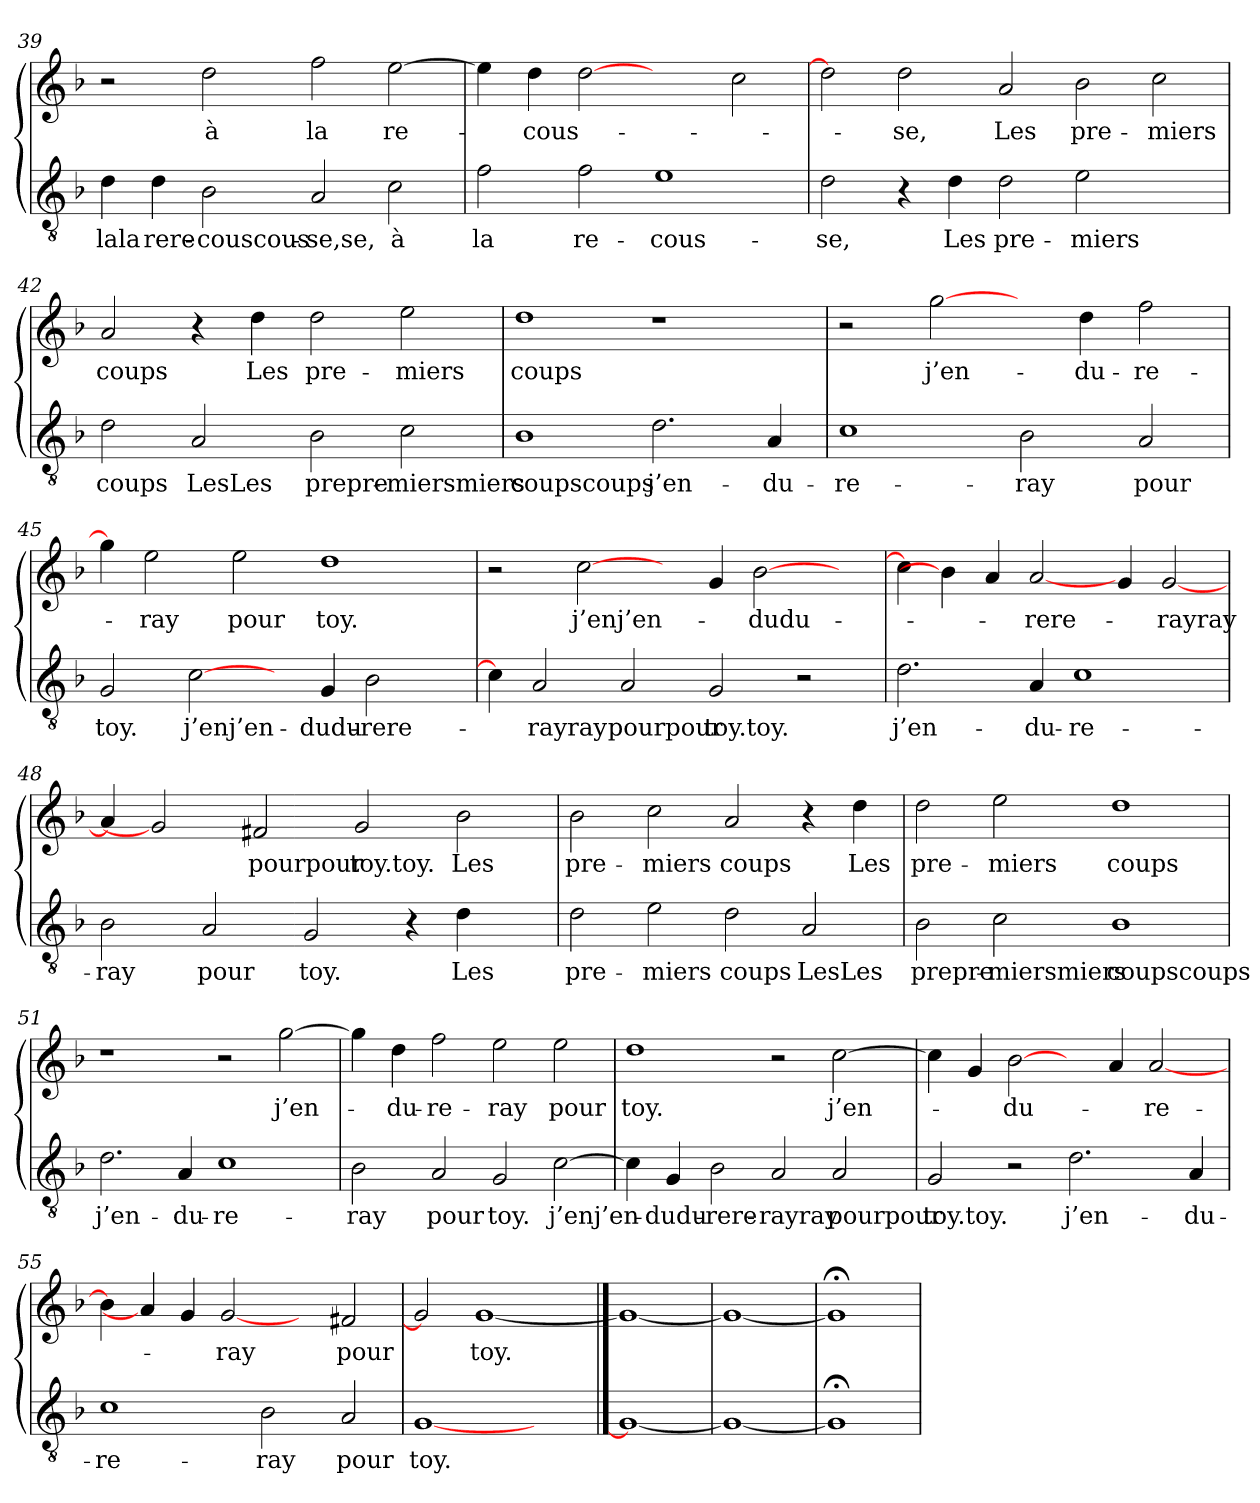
**kern	**text	**kern	**text
*part1	*part1	*part1	*part1
*staff2	*staff2	*staff1	*staff1
!!LO:LB:g=z
*clefGv2	*	*clefG2	*
*k[b-]	*	*k[b-]	*
=39	=39	=39	=39
4d	lala	2r	.
4d	rere-	.	.
2B-	-couscous-	2dd	à
2A	-se,se,	2ff	la
2c	à	[2ee	re-
=40	=40	=40	=40
2f	la	4ee]	.
.	.	4dd	-cous-
2f	re-	[2dd	.
1e	-cous-	2ryy	.
.	.	2cc	.
=41	=41	=41	=41
2d	-se,	2dd]	.
4r	.	2dd	-se,
4d	Les	.	.
2d	pre-	2a	Les
2e	-miers	2b-	pre-
2ryy	.	2cc	-miers
=42	=42	=42	=42
2d	coups	2a	coups
2A	LesLes	4r	.
.	.	4dd	Les
2B-	prepre-	2dd	pre-
2c	-miersmiers	2ee	-miers
!!LO:LB:g=z
=43	=43	=43	=43
1B-	coupscoups	1dd	coups
2.d	j’en-	1r	.
4A	-du-	.	.
=44	=44	=44	=44
1c	-re-	2r	.
.	.	[2gg	j’en-
2B-	-ray	4ryy	.
.	.	4dd	-du-
2A	pour	2ff	-re-
=45	=45	=45	=45
2G	toy.	4gg]	.
.	.	2ee	-ray
[2c	j’enj’en-	.	.
.	.	2ee	pour
4ryy	.	.	.
4G	-dudu-	1dd	toy.
2B-	-rere-	.	.
4ryy	.	.	.
=46	=46	=46	=46
4c]	.	2r	.
2A	-rayray	.	.
.	.	[2cc	j’enj’en-
2A	pourpour	.	.
.	.	4ryy	.
2G	toy.toy.	4g	.
.	.	[2b-	-dudu-
2r	.	.	.
.	.	4ryy	.
=47	=47	=47	=47
2.d	j’en-	4cc]	.
.	.	4b-]	.
.	.	4a	.
4A	-du-	[2a	-rere-
1c	-re-	.	.
.	.	4g	.
.	.	[2g	-rayray
!!LO:LB:g=z
=48	=48	=48	=48
2B-	-ray	4a]	.
.	.	2g]	.
2A	pour	.	.
.	.	2f#X	pourpour
2G	toy.	.	.
.	.	2g	toy.toy.
4r	.	.	.
4d	Les	2b-	Les
4ryy	.	.	.
=49	=49	=49	=49
2d	pre-	2b-	pre-
2e	-miers	2cc	-miers
2d	coups	2a	coups
2A	LesLes	4r	.
.	.	4dd	Les
=50	=50	=50	=50
2B-	prepre-	2dd	pre-
2c	-miersmiers	2ee	-miers
1B-	coupscoups	1dd	coups
=51	=51	=51	=51
2.d	j’en-	1r	.
4A	-du-	.	.
1c	-re-	2r	.
.	.	[2gg	j’en-
!!LO:LB:g=z
=52	=52	=52	=52
2B-	-ray	4gg]	.
.	.	4dd	-du-
2A	pour	2ff	-re-
2G	toy.	2ee	-ray
[2c	j’enj’en-	2ee	pour
=53	=53	=53	=53
4c]	.	1dd	toy.
4G	-dudu-	.	.
2B-	-rere-	.	.
2A	-rayray	2r	.
2A	pourpour	[2cc	j’en-
=54	=54	=54	=54
2G	toy.toy.	4cc]	.
.	.	4g	.
2r	.	[2b-	-du-
2.d	j’en-	4ryy	.
.	.	4a	.
.	.	[2a	-re-
4A	-du-	.	.
=55	=55	=55	=55
1c	-re-	4b-]	.
.	.	4a]	.
.	.	4g	.
.	.	[2g	-ray
2B-	-ray	.	.
.	.	4ryy	.
2A	pour	2f#X	pour
=56	=56	=56	=56
[1G	toy.	2g]	.
.	.	[1g	toy.
2ryy	.	.	.
==57	==57	==57	==57
1G_	.	1g_	.
=58	=58	=58	=58
1G_	.	1g_	.
=59	=59	=59	=59
1G;<]	.	1g;<]	.
=	=	=	=
*-	*-	*-	*-
